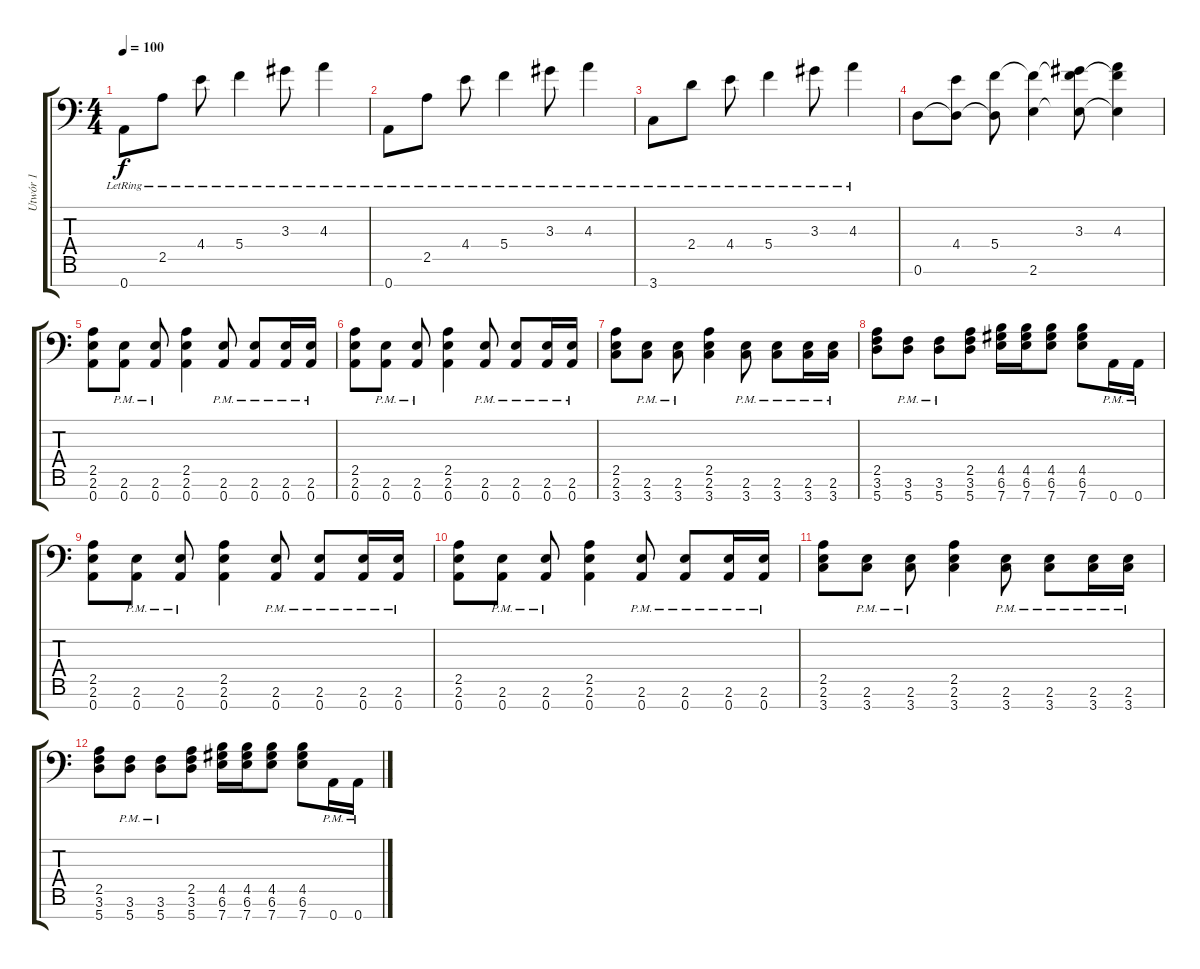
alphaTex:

\track ("Utwór 1" "Utwór 1") {instrument electricguitarclean}
\staff {score tabs}
\tuning (D4 A3 F3 C3 G2 D2 A1) {hide}
\ts (4 4)
\tempo 100
\clef f4
\ks c
0.7{lr}.8{dy f} 2.5{lr}.8 4.4{lr}.8 5.4{lr}.4 3.3{lr}.8 4.3{lr}.4 |
0.7{lr}.8 2.5{lr}.8 4.4{lr}.8 5.4{lr}.4 3.3{lr}.8 4.3{lr}.4 |
3.7{lr}.8 2.4{lr}.8 4.4{lr}.8 5.4{lr}.4 3.3{lr}.8 4.3{lr}.4 |
0.6.8 (4.4 0.6{t}).8 (5.4 0.6{t}).8 (5.4{t} 2.6).4 (3.3 5.4{t} 2.6{t}).8 (4.3 5.4{t} 2.6{t}).4 |
(2.5 2.6 0.7).8 (2.6{pm} 0.7{pm}).8 (2.6{pm} 0.7{pm}).8 (2.5 2.6 0.7).4 (2.6{pm} 0.7{pm}).8 (2.6{pm} 0.7{pm}).8 (2.6{pm} 0.7{pm}).16 (2.6{pm} 0.7{pm}).16 |
(2.5 2.6 0.7).8 (2.6{pm} 0.7{pm}).8 (2.6{pm} 0.7{pm}).8 (2.5 2.6 0.7).4 (2.6{pm} 0.7{pm}).8 (2.6{pm} 0.7{pm}).8 (2.6{pm} 0.7{pm}).16 (2.6{pm} 0.7{pm}).16 |
(2.5 2.6 3.7).8 (2.6{pm} 3.7{pm}).8 (2.6{pm} 3.7{pm}).8 (2.5 2.6 3.7).4 (2.6{pm} 3.7{pm}).8 (2.6{pm} 3.7{pm}).8 (2.6{pm} 3.7{pm}).16 (2.6{pm} 3.7{pm}).16 |
(2.5 3.6 5.7).8 (3.6{pm} 5.7{pm}).8 (3.6{pm} 5.7{pm}).8 (2.5 3.6 5.7).8 (4.5 6.6 7.7).16 (4.5 6.6 7.7).16 (4.5 6.6 7.7).8 (4.5 6.6 7.7).8 0.7{pm}.16 0.7{pm}.16 |
(2.5 2.6 0.7).8 (2.6{pm} 0.7{pm}).8 (2.6{pm} 0.7{pm}).8 (2.5 2.6 0.7).4 (2.6{pm} 0.7{pm}).8 (2.6{pm} 0.7{pm}).8 (2.6{pm} 0.7{pm}).16 (2.6{pm} 0.7{pm}).16 |
(2.5 2.6 0.7).8 (2.6{pm} 0.7{pm}).8 (2.6{pm} 0.7{pm}).8 (2.5 2.6 0.7).4 (2.6{pm} 0.7{pm}).8 (2.6{pm} 0.7{pm}).8 (2.6{pm} 0.7{pm}).16 (2.6{pm} 0.7{pm}).16 |
(2.5 2.6 3.7).8 (2.6{pm} 3.7{pm}).8 (2.6{pm} 3.7{pm}).8 (2.5 2.6 3.7).4 (2.6{pm} 3.7{pm}).8 (2.6{pm} 3.7{pm}).8 (2.6{pm} 3.7{pm}).16 (2.6{pm} 3.7{pm}).16 |
(2.5 3.6 5.7).8 (3.6{pm} 5.7{pm}).8 (3.6{pm} 5.7{pm}).8 (2.5 3.6 5.7).8 (4.5 6.6 7.7).16 (4.5 6.6 7.7).16 (4.5 6.6 7.7).8 (4.5 6.6 7.7).8 0.7{pm}.16 0.7{pm}.16
